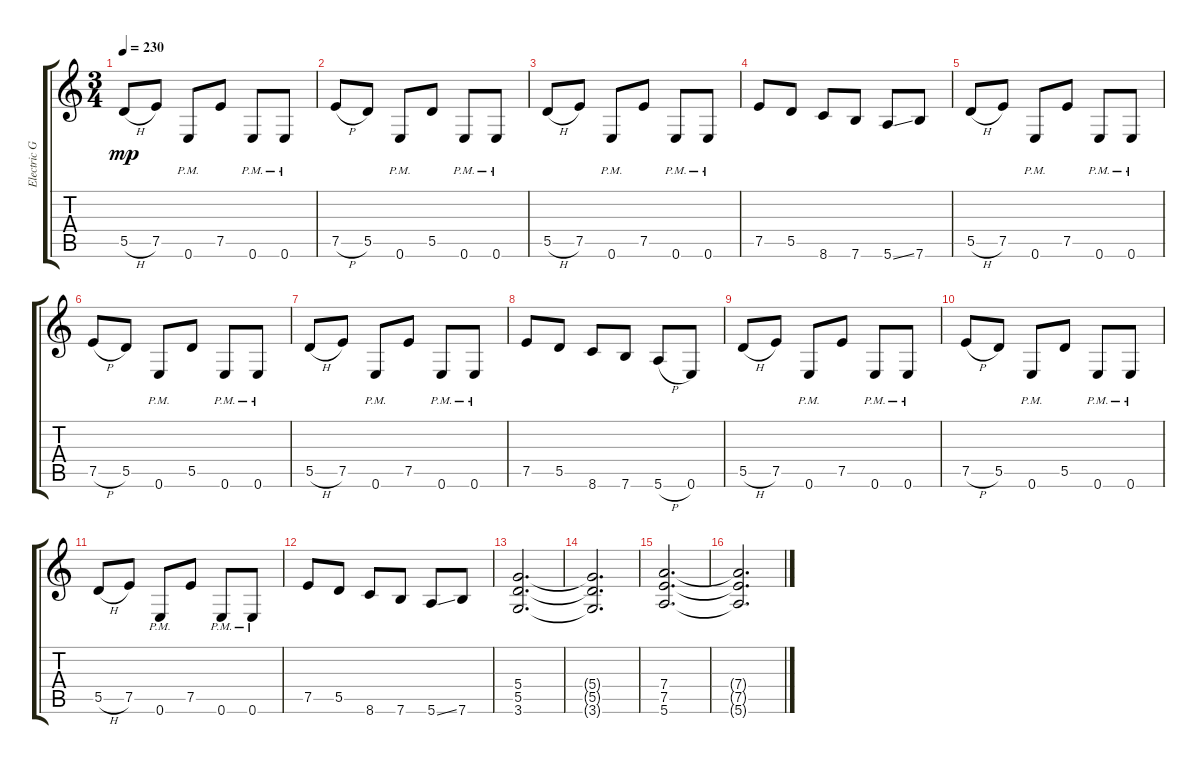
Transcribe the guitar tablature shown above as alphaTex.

\track ("Electric Guitar" "Electric G") {instrument distortionguitar}
\staff {score tabs}
\tuning (E4 B3 G3 D3 A2 E2) {hide}
\ts (3 4)
\tempo 230
\clef g2
\ks c
5.5{h}.8{dy mp} 7.5.8 0.6{pm}.8 7.5.8 0.6{pm}.8 0.6{pm}.8 |
7.5{h}.8 5.5.8 0.6{pm}.8 5.5.8 0.6{pm}.8 0.6{pm}.8 |
5.5{h}.8 7.5.8 0.6{pm}.8 7.5.8 0.6{pm}.8 0.6{pm}.8 |
7.5.8 5.5.8 8.6.8 7.6.8 5.6{ss}.8 7.6.8 |
5.5{h}.8 7.5.8 0.6{pm}.8 7.5.8 0.6{pm}.8 0.6{pm}.8 |
7.5{h}.8 5.5.8 0.6{pm}.8 5.5.8 0.6{pm}.8 0.6{pm}.8 |
5.5{h}.8 7.5.8 0.6{pm}.8 7.5.8 0.6{pm}.8 0.6{pm}.8 |
7.5.8 5.5.8 8.6.8 7.6.8 5.6{h}.8 0.6.8 |
5.5{h}.8 7.5.8 0.6{pm}.8 7.5.8 0.6{pm}.8 0.6{pm}.8 |
7.5{h}.8 5.5.8 0.6{pm}.8 5.5.8 0.6{pm}.8 0.6{pm}.8 |
5.5{h}.8 7.5.8 0.6{pm}.8 7.5.8 0.6{pm}.8 0.6{pm}.8 |
7.5.8 5.5.8 8.6.8 7.6.8 5.6{ss}.8 7.6.8 |
(5.4 5.5 3.6).2{d} |
(5.4{t} 5.5{t} 3.6{t}).2{d} |
(7.4 7.5 5.6).2{d} |
(7.4{t} 7.5{t} 5.6{t}).2{d}
